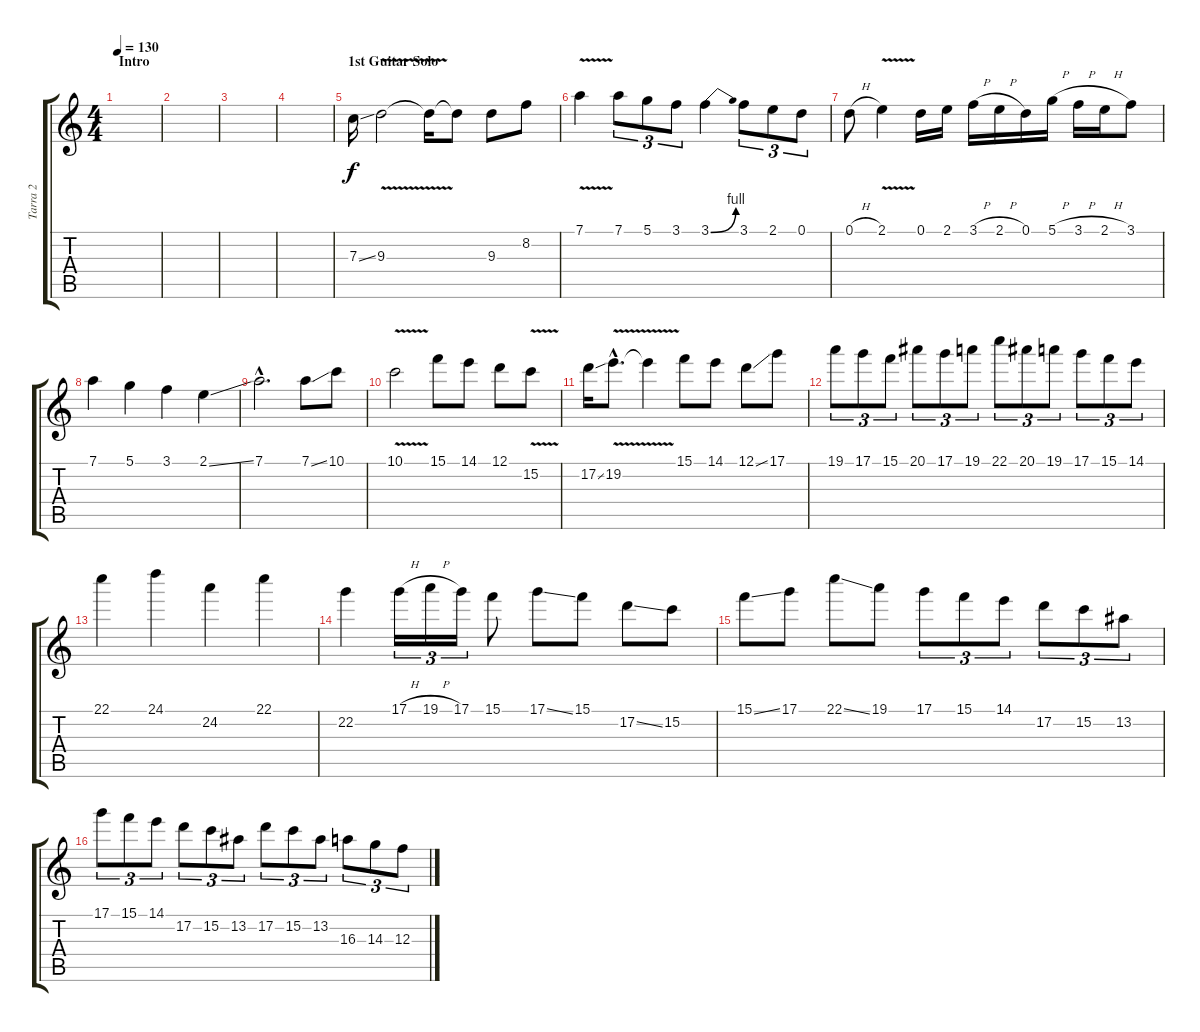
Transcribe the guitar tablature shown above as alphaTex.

\track ("Tarra 2" "Tarra 2") {instrument distortionguitar}
\staff {score tabs}
\tuning (D4 A3 F3 C3 G2 D2) {hide}
\ts (4 4)
\section ("" "Intro")
\tempo 130
\clef g2
\ks c
|
|
|
|
\section ("" "1st Guitar Solo")
7.3{ss}.16 9.3{v}.2 9.3{t}.16 9.3{t}.8 9.3.8 8.2.8 |
7.1{v}.4 7.1.8{tu (3 2)} 5.1.8{tu (3 2)} 3.1.8{tu (3 2)} 3.1{be (bend 0 0 60 4)}.4 3.1.8{tu (3 2)} 2.1.8{tu (3 2)} 0.1.8{tu (3 2)} |
0.1{h}.8 2.1{v}.4 0.1.16 2.1.16 3.1{h}.16 2.1{h}.16 0.1.16 5.1{h}.16 3.1{h}.16 2.1{h}.16 3.1.8 |
7.1.4 5.1.4 3.1.4 2.1{ss}.4 |
7.1{hac}.2{d} 7.1{ss}.8 10.1.8 |
10.1{v}.2 15.1.8 14.1.8 12.1.8 15.2{v}.8 |
17.2{ss}.16 19.2{v hac}.8{d} 19.2{t}.4 15.1.8 14.1.8 12.1{ss}.8 17.1.8 |
19.1.8{tu (3 2)} 17.1.8{tu (3 2)} 15.1.8{tu (3 2)} 20.1.8{tu (3 2)} 17.1.8{tu (3 2)} 19.1.8{tu (3 2)} 22.1.8{tu (3 2)} 20.1.8{tu (3 2)} 19.1.8{tu (3 2)} 17.1.8{tu (3 2)} 15.1.8{tu (3 2)} 14.1.8{tu (3 2)} |
22.1.4 24.1.4 24.2.4 22.1.4 |
22.2.4 17.1{h}.16{tu (3 2)} 19.1{h}.16{tu (3 2)} 17.1.16{tu (3 2)} 15.1.8 17.1{ss}.8 15.1.8 17.2{ss}.8 15.2.8 |
15.1{ss}.8 17.1.8 22.1{ss}.8 19.1.8 17.1.8{tu (3 2)} 15.1.8{tu (3 2)} 14.1.8{tu (3 2)} 17.2.8{tu (3 2)} 15.2.8{tu (3 2)} 13.2.8{tu (3 2)} |
17.1.8{tu (3 2)} 15.1.8{tu (3 2)} 14.1.8{tu (3 2)} 17.2.8{tu (3 2)} 15.2.8{tu (3 2)} 13.2.8{tu (3 2)} 17.2.8{tu (3 2)} 15.2.8{tu (3 2)} 13.2.8{tu (3 2)} 16.3.8{tu (3 2)} 14.3.8{tu (3 2)} 12.3.8{tu (3 2)}
